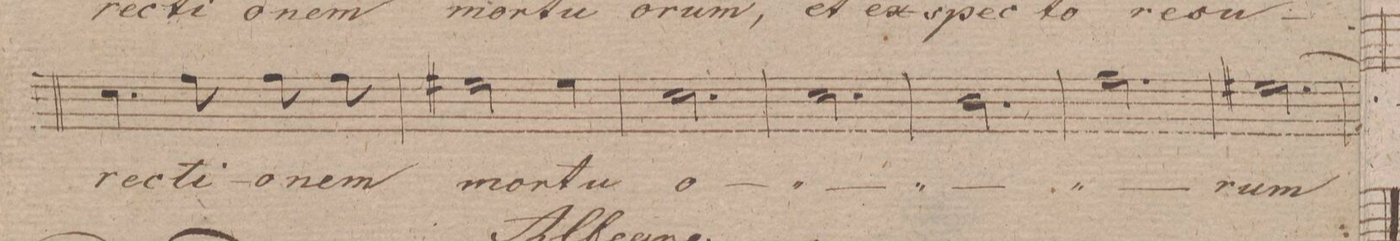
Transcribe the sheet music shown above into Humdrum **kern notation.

**kern	**text	**dynam
*I"Tenore.	*	*
*clefC4	*	*
*k[f#]	*	*
*met(c|)	*	*
*M3/4	*	*
4.B\	-re-	.
8e\	-cti-	.
8e\	-o-	.
8e\	-nem	.
=249	=249	=249
2d#X\	mor-	.
4d#\	-tu-	.
=250	=250	=250
2.B\	-o-	.
=251	=251	=251
2.B\	.	.
=252	=252	=252
2.A\	.	.
=253	=253	=253
2.e\	.	.
=254	=254	=254
[2.d#X\	-rum	.
=255	=255	=255
*-	*-	*-
